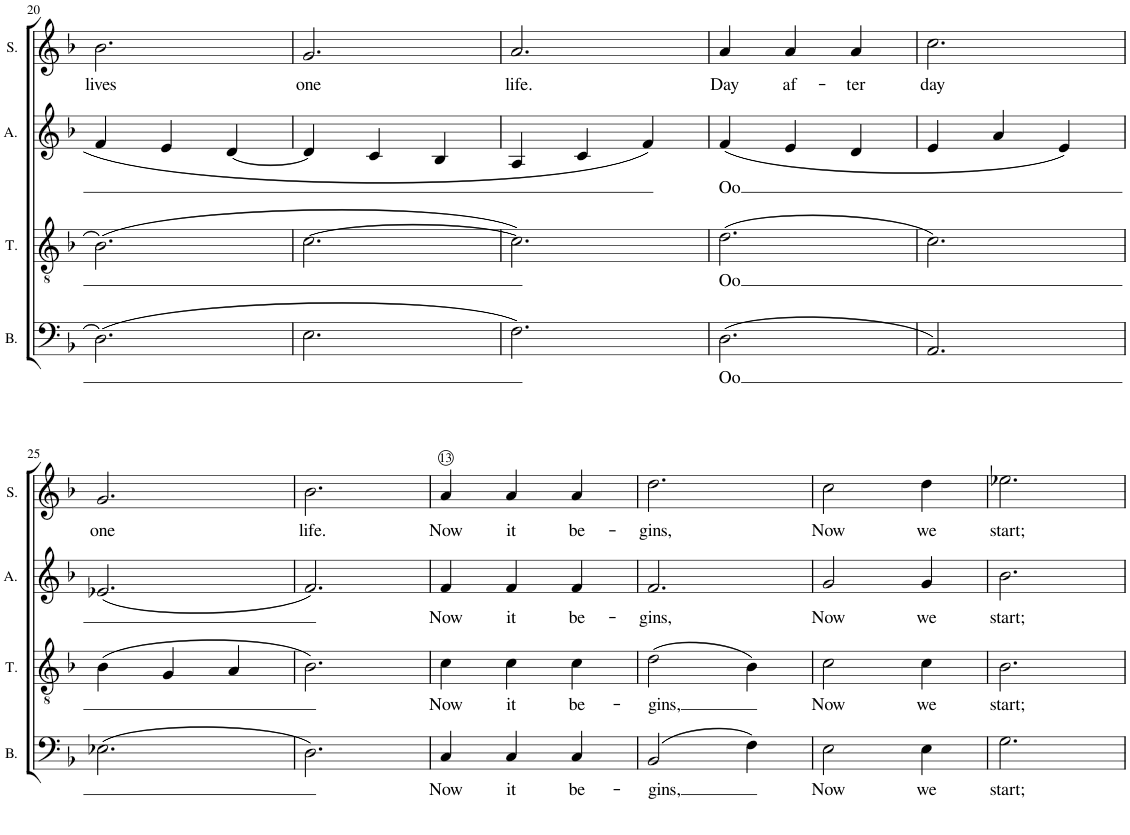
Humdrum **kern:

**kern	**text	**kern	**text	**kern	**text	**kern	**text
*part4	*part4	*part3	*part3	*part2	*part2	*part1	*part1
*staff4	*staff4	*staff3	*staff3	*staff2	*staff2	*staff1	*staff1
*I"Bass	*	*I"Tenor	*	*I"Alto	*	*I"Soprano	*
*I'B.	*	*I'T.	*	*I'A.	*	*I'S.	*
!!LO:PB:g=z
*clefF4	*	*clefGv2	*	*clefG2	*	*clefG2	*
*k[b-]	*	*k[b-]	*	*k[b-]	*	*k[b-]	*
*M3/4	*	*M3/4	*	*M3/4	*	*M3/4	*
=20	=20	=20	=20	=20	=20	=20	=20
!	!	!	!	!	!	!	!LO:LY:b
(2.D\	.	(2.B-\	.	4f/	.	2.b-\	lives
.	.	.	.	4e/	.	.	.
.	.	.	.	[4d/	.	.	.
=21	=21	=21	=21	=21	=21	=21	=21
!	!	!	!	!	!	!	!LO:LY:b
2.E\	.	[2.c\	.	4d/]	.	2.g/	one
.	.	.	.	4c/	.	.	.
.	.	.	.	4B-/	.	.	.
=22	=22	=22	=22	=22	=22	=22	=22
!	!	!	!	!	!	!	!LO:LY:b
2.F\)	.	2.c\])	.	4A/	.	2.a/	life.
.	.	.	.	4c/	.	.	.
.	.	.	.	4f/	.	.	.
=23	=23	=23	=23	=23	=23	=23	=23
!	!LO:LY:b	!	!LO:LY:b	!	!LO:LY:b	!	!LO:LY:b
(2.D\	Oo	(2.d\	Oo	(4f/	Oo	4a/	Day
!	!	!	!	!	!	!	!LO:LY:b
.	.	.	.	4e/	.	4a/	af-
!	!	!	!	!	!	!	!LO:LY:b
.	.	.	.	4d/	.	4a/	-ter
=24	=24	=24	=24	=24	=24	=24	=24
!	!	!	!	!	!	!	!LO:LY:b
2.AA/)	.	2.c\)	.	4e/	.	2.cc\	day
.	.	.	.	4a/	.	.	.
.	.	.	.	4e/)	.	.	.
!!LO:LB:g=z
=25	=25	=25	=25	=25	=25	=25	=25
!	!	!	!	!	!	!	!LO:LY:b
(2.E-X\	.	(4B-\	.	(2.e-X/	.	2.g/	one
.	.	4G/	.	.	.	.	.
.	.	4A/	.	.	.	.	.
=26	=26	=26	=26	=26	=26	=26	=26
!	!	!	!	!	!	!	!LO:LY:b
2.D\)	.	2.B-\)	.	2.f/)	.	2.b-\	life.
=27	=27	=27	=27	=27	=27	=27	=27
!	!LO:LY:b	!	!LO:LY:b	!	!LO:LY:b	!	!LO:LY:b
4C/	Now	4c\	Now	4f/	Now	4a/	Now
!	!LO:LY:b	!	!LO:LY:b	!	!LO:LY:b	!	!LO:LY:b
4C/	it	4c\	it	4f/	it	4a/	it
!	!LO:LY:b	!	!LO:LY:b	!	!LO:LY:b	!	!LO:LY:b
4C/	be-	4c\	be-	4f/	be-	4a/	be-
=28	=28	=28	=28	=28	=28	=28	=28
!	!LO:LY:b	!	!LO:LY:b	!	!LO:LY:b	!	!LO:LY:b
(2BB-/	-gins,	(2d\	-gins,	2.f/	-gins,	2.dd\	-gins,
4F\)	.	4B-\)	.	.	.	.	.
=29	=29	=29	=29	=29	=29	=29	=29
!	!LO:LY:b	!	!LO:LY:b	!	!LO:LY:b	!	!LO:LY:b
2E\	Now	2c\	Now	2g/	Now	2cc\	Now
!	!LO:LY:b	!	!LO:LY:b	!	!LO:LY:b	!	!LO:LY:b
4E\	we	4c\	we	4g/	we	4dd\	we
=30	=30	=30	=30	=30	=30	=30	=30
!	!LO:LY:b	!	!LO:LY:b	!	!LO:LY:b	!	!LO:LY:b
2.G\	start;	2.B-\	start;	2.b-\	start;	2.ee-X\	start;
=	=	=	=	=	=	=	=
*-	*-	*-	*-	*-	*-	*-	*-
